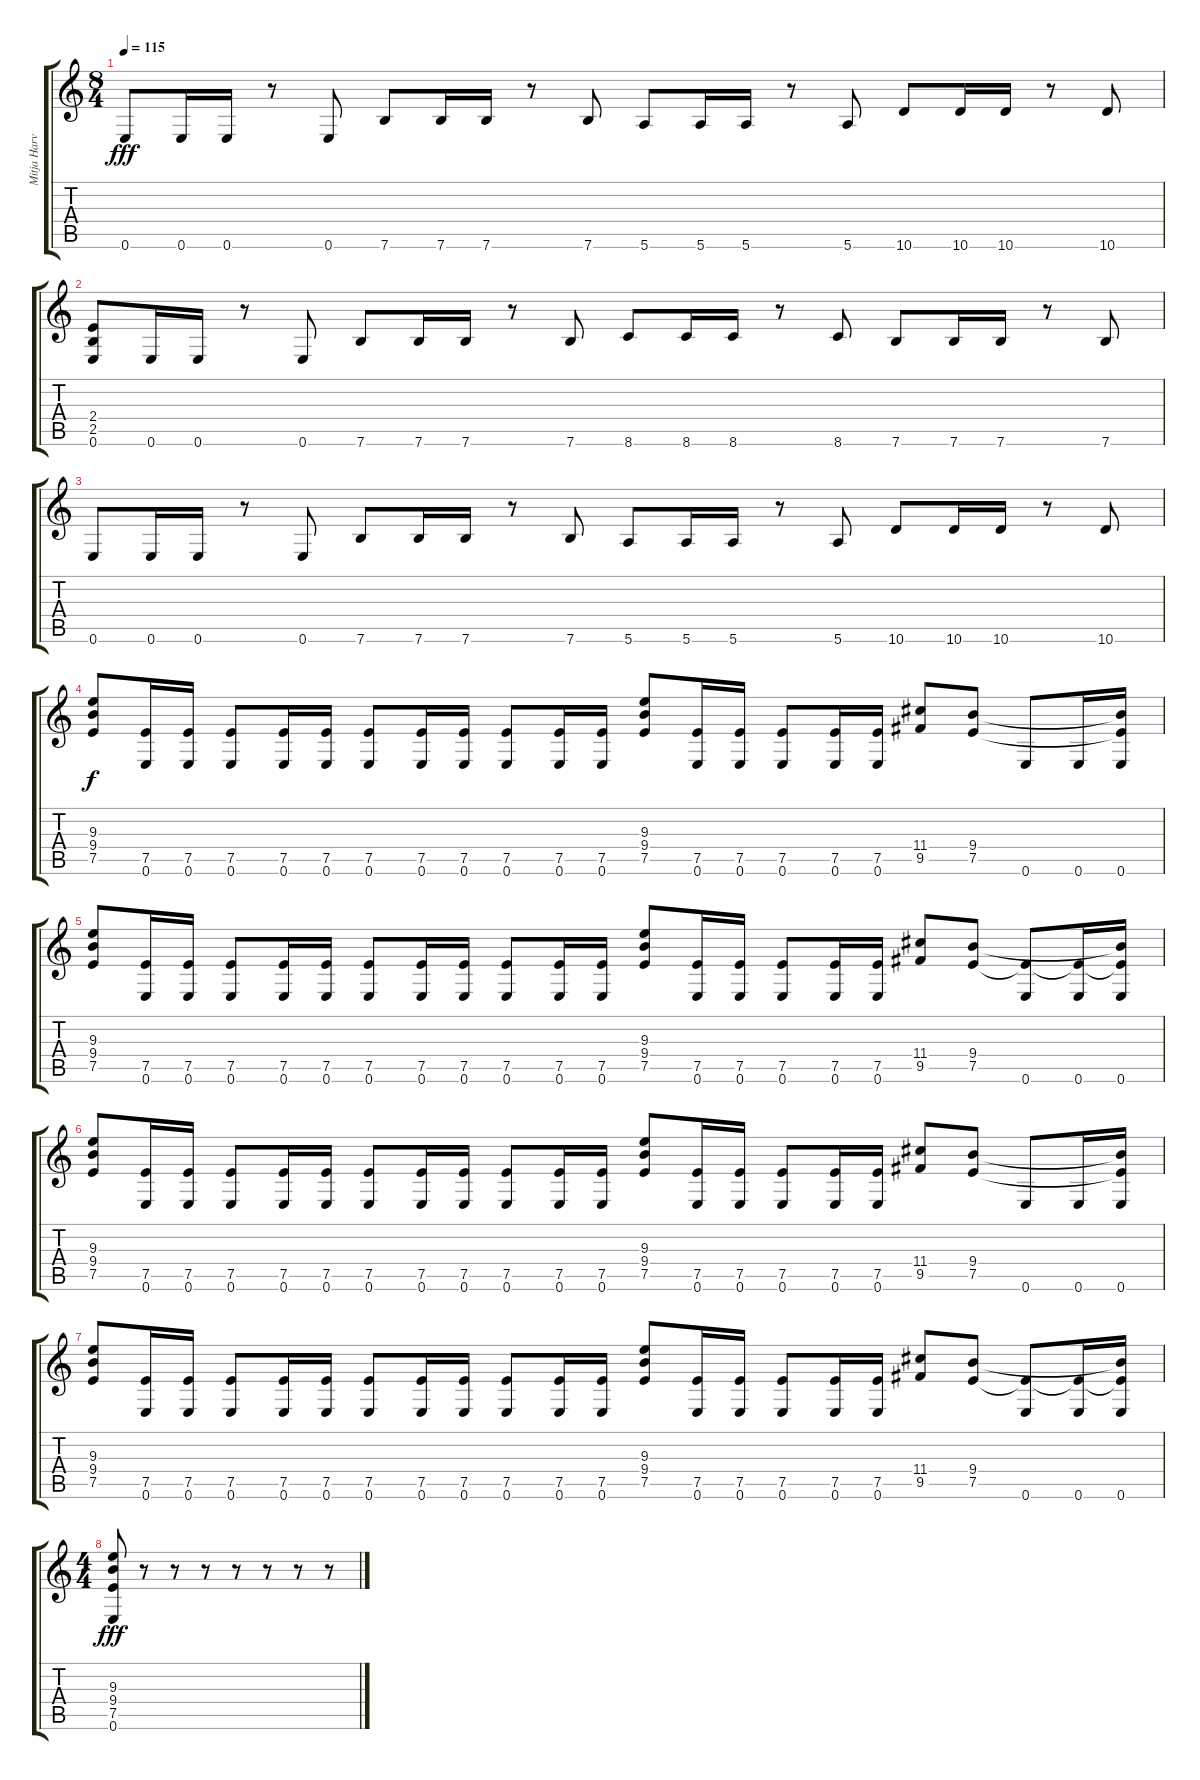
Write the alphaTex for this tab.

\track ("Mitja Harvilahti" "Mitja Harv") {instrument distortionguitar}
\staff {score tabs}
\tuning (E4 B3 G3 D3 A2 E2) {hide}
\ts (8 4)
\tempo 115
\clef g2
\ks c
0.6.8{dy fff} 0.6.16 0.6.16 r.8 0.6.8 7.6.8 7.6.16 7.6.16 r.8 7.6.8 5.6.8 5.6.16 5.6.16 r.8 5.6.8 10.6.8 10.6.16 10.6.16 r.8 10.6.8 |
(2.4 2.5 0.6).8 0.6.16 0.6.16 r.8 0.6.8 7.6.8 7.6.16 7.6.16 r.8 7.6.8 8.6.8 8.6.16 8.6.16 r.8 8.6.8 7.6.8 7.6.16 7.6.16 r.8 7.6.8 |
0.6.8 0.6.16 0.6.16 r.8 0.6.8 7.6.8 7.6.16 7.6.16 r.8 7.6.8 5.6.8 5.6.16 5.6.16 r.8 5.6.8 10.6.8 10.6.16 10.6.16 r.8 10.6.8 |
(9.3 9.4 7.5).8{dy f} (7.5 0.6).16 (7.5 0.6).16 (7.5 0.6).8 (7.5 0.6).16 (7.5 0.6).16 (7.5 0.6).8 (7.5 0.6).16 (7.5 0.6).16 (7.5 0.6).8 (7.5 0.6).16 (7.5 0.6).16 (9.3 9.4 7.5).8 (7.5 0.6).16 (7.5 0.6).16 (7.5 0.6).8 (7.5 0.6).16 (7.5 0.6).16 (11.4 9.5).8 (9.4 7.5).8 0.6.8 0.6.16 (9.4{t} 7.5{t} 0.6).16 |
(9.3 9.4 7.5).8 (7.5 0.6).16 (7.5 0.6).16 (7.5 0.6).8 (7.5 0.6).16 (7.5 0.6).16 (7.5 0.6).8 (7.5 0.6).16 (7.5 0.6).16 (7.5 0.6).8 (7.5 0.6).16 (7.5 0.6).16 (9.3 9.4 7.5).8 (7.5 0.6).16 (7.5 0.6).16 (7.5 0.6).8 (7.5 0.6).16 (7.5 0.6).16 (11.4 9.5).8 (9.4 7.5).8 (7.5{t} 0.6).8 (7.5{t} 0.6).16 (9.4{t} 7.5{t} 0.6).16 |
(9.3 9.4 7.5).8 (7.5 0.6).16 (7.5 0.6).16 (7.5 0.6).8 (7.5 0.6).16 (7.5 0.6).16 (7.5 0.6).8 (7.5 0.6).16 (7.5 0.6).16 (7.5 0.6).8 (7.5 0.6).16 (7.5 0.6).16 (9.3 9.4 7.5).8 (7.5 0.6).16 (7.5 0.6).16 (7.5 0.6).8 (7.5 0.6).16 (7.5 0.6).16 (11.4 9.5).8 (9.4 7.5).8 0.6.8 0.6.16 (9.4{t} 7.5{t} 0.6).16 |
(9.3 9.4 7.5).8 (7.5 0.6).16 (7.5 0.6).16 (7.5 0.6).8 (7.5 0.6).16 (7.5 0.6).16 (7.5 0.6).8 (7.5 0.6).16 (7.5 0.6).16 (7.5 0.6).8 (7.5 0.6).16 (7.5 0.6).16 (9.3 9.4 7.5).8 (7.5 0.6).16 (7.5 0.6).16 (7.5 0.6).8 (7.5 0.6).16 (7.5 0.6).16 (11.4 9.5).8 (9.4 7.5).8 (7.5{t} 0.6).8 (7.5{t} 0.6).16 (9.4{t} 7.5{t} 0.6).16 |
\ts (4 4)
(9.3 9.4 7.5 0.6).8{dy fff} r.8 r.8 r.8 r.8 r.8 r.8 r.8
